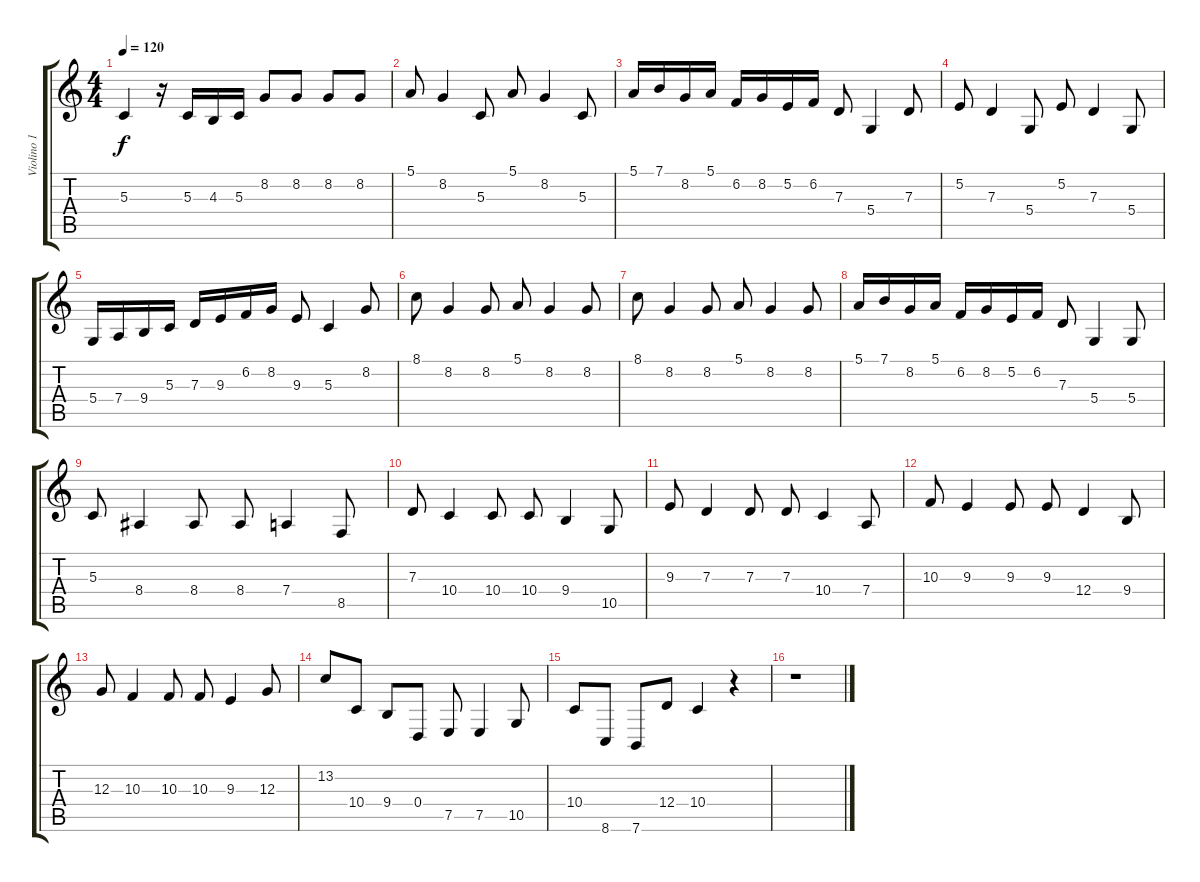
\track ("Violino 1" "Violino 1") {instrument violin}
\staff {score tabs}
\tuning (E4 B3 G3 D3 A2 E2) {hide}
\ts (4 4)
\tempo 120
\clef g2
\ks c
5.3.4{dy f instrument violin} r.16 5.3.16 4.3.16 5.3.16 8.2.8 8.2.8 8.2.8 8.2.8 |
5.1.8 8.2.4 5.3.8 5.1.8 8.2.4 5.3.8 |
5.1.16 7.1.16 8.2.16 5.1.16 6.2.16 8.2.16 5.2.16 6.2.16 7.3.8 5.4.4 7.3.8 |
5.2.8 7.3.4 5.4.8 5.2.8 7.3.4 5.4.8 |
5.4.16 7.4.16 9.4.16 5.3.16 7.3.16 9.3.16 6.2.16 8.2.16 9.3.8 5.3.4 8.2.8 |
8.1.8 8.2.4 8.2.8 5.1.8 8.2.4 8.2.8 |
8.1.8 8.2.4 8.2.8 5.1.8 8.2.4 8.2.8 |
5.1.16 7.1.16 8.2.16 5.1.16 6.2.16 8.2.16 5.2.16 6.2.16 7.3.8 5.4.4 5.4.8 |
5.3.8 8.4.4 8.4.8 8.4.8 7.4.4 8.5.8 |
7.3.8 10.4.4 10.4.8 10.4.8 9.4.4 10.5.8 |
9.3.8 7.3.4 7.3.8 7.3.8 10.4.4 7.4.8 |
10.3.8 9.3.4 9.3.8 9.3.8 12.4.4 9.4.8 |
12.3.8 10.3.4 10.3.8 10.3.8 9.3.4 12.3.8 |
13.2.8 10.4.8 9.4.8 0.4.8 7.5.8 7.5.4 10.5.8 |
10.4.8 8.6.8 7.6.8 12.4.8 10.4.4 r.4 |
r.1
